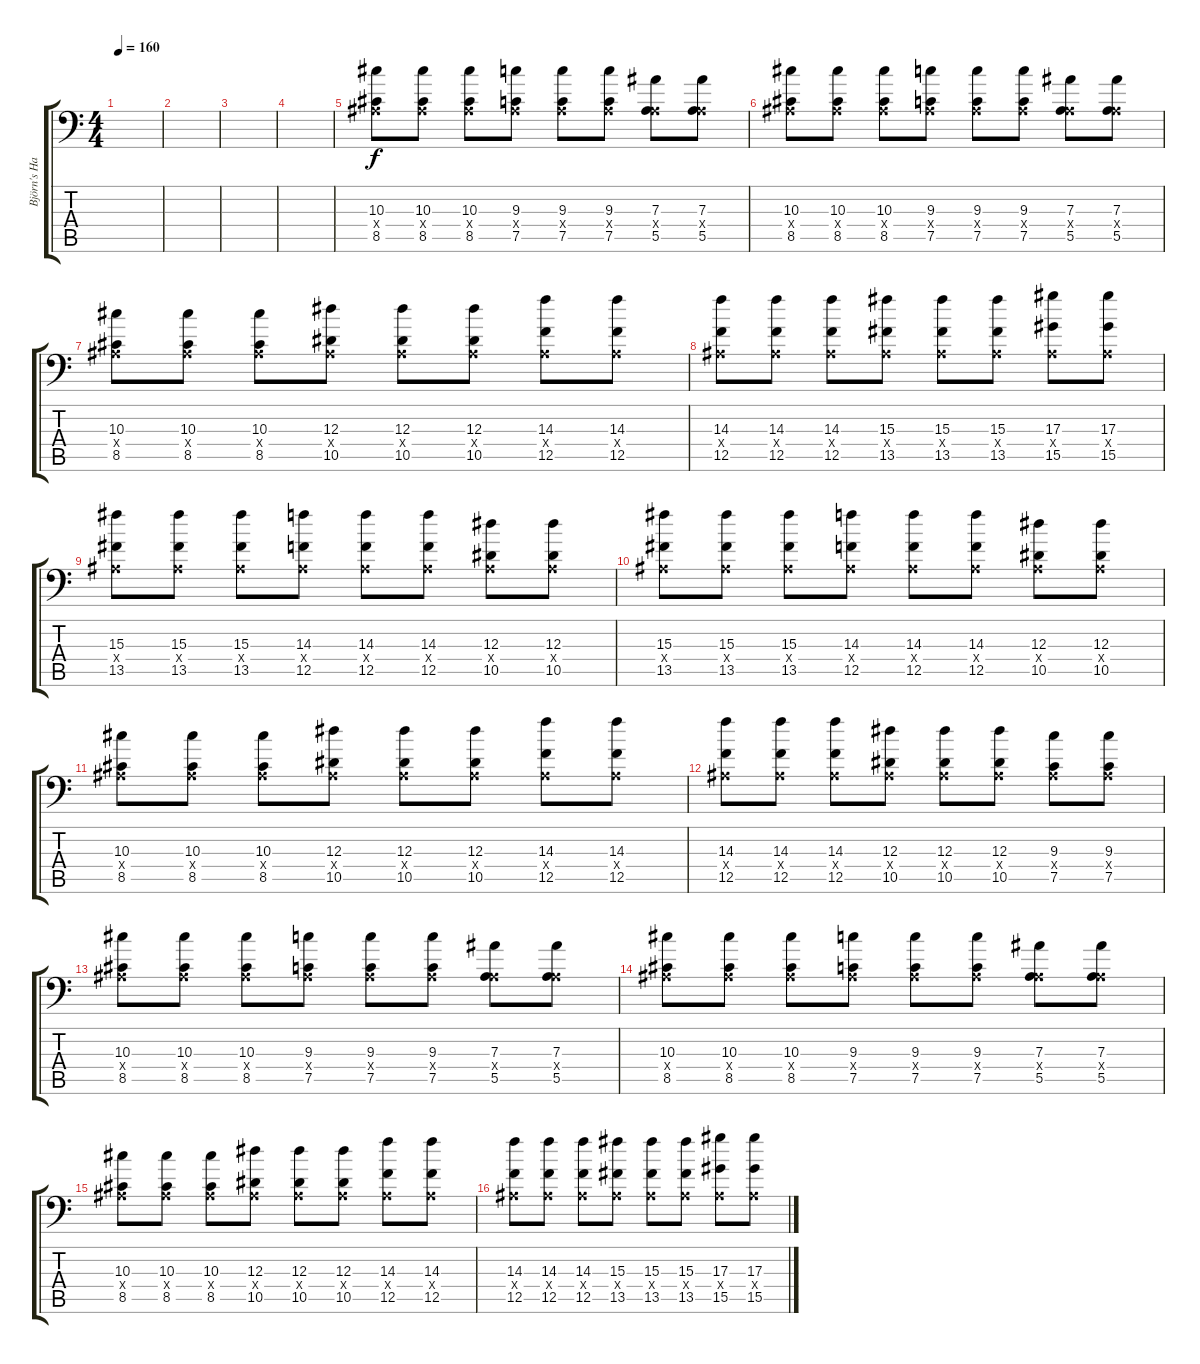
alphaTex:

\track ("Björn's Harmonizer" "Björn's Ha") {instrument distortionguitar}
\staff {score tabs}
\tuning (C4 G3 Eb3 Bb2 F2 Bb1) {hide}
\ts (4 4)
\tempo 160
\clef f4
\ks c
|
|
|
|
(10.3 0.4{x} 8.5).8{balance 12} (10.3 0.4{x} 8.5).8 (10.3 0.4{x} 8.5).8 (9.3 0.4{x} 7.5).8 (9.3 0.4{x} 7.5).8 (9.3 0.4{x} 7.5).8 (7.3 0.4{x} 5.5).8 (7.3 0.4{x} 5.5).8 |
(10.3 0.4{x} 8.5).8 (10.3 0.4{x} 8.5).8 (10.3 0.4{x} 8.5).8 (9.3 0.4{x} 7.5).8 (9.3 0.4{x} 7.5).8 (9.3 0.4{x} 7.5).8 (7.3 0.4{x} 5.5).8 (7.3 0.4{x} 5.5).8 |
(10.3 0.4{x} 8.5).8 (10.3 0.4{x} 8.5).8 (10.3 0.4{x} 8.5).8 (12.3 0.4{x} 10.5).8 (12.3 0.4{x} 10.5).8 (12.3 0.4{x} 10.5).8 (14.3 0.4{x} 12.5).8 (14.3 0.4{x} 12.5).8 |
(14.3 0.4{x} 12.5).8 (14.3 0.4{x} 12.5).8 (14.3 0.4{x} 12.5).8 (15.3 0.4{x} 13.5).8 (15.3 0.4{x} 13.5).8 (15.3 0.4{x} 13.5).8 (17.3 0.4{x} 15.5).8 (17.3 0.4{x} 15.5).8 |
(15.3 0.4{x} 13.5).8 (15.3 0.4{x} 13.5).8 (15.3 0.4{x} 13.5).8 (14.3 0.4{x} 12.5).8 (14.3 0.4{x} 12.5).8 (14.3 0.4{x} 12.5).8 (12.3 0.4{x} 10.5).8 (12.3 0.4{x} 10.5).8 |
(15.3 0.4{x} 13.5).8 (15.3 0.4{x} 13.5).8 (15.3 0.4{x} 13.5).8 (14.3 0.4{x} 12.5).8 (14.3 0.4{x} 12.5).8 (14.3 0.4{x} 12.5).8 (12.3 0.4{x} 10.5).8 (12.3 0.4{x} 10.5).8 |
(10.3 0.4{x} 8.5).8 (10.3 0.4{x} 8.5).8 (10.3 0.4{x} 8.5).8 (12.3 0.4{x} 10.5).8 (12.3 0.4{x} 10.5).8 (12.3 0.4{x} 10.5).8 (14.3 0.4{x} 12.5).8 (14.3 0.4{x} 12.5).8 |
(14.3 0.4{x} 12.5).8 (14.3 0.4{x} 12.5).8 (14.3 0.4{x} 12.5).8 (12.3 0.4{x} 10.5).8 (12.3 0.4{x} 10.5).8 (12.3 0.4{x} 10.5).8 (9.3 0.4{x} 7.5).8 (9.3 0.4{x} 7.5).8 |
(10.3 0.4{x} 8.5).8 (10.3 0.4{x} 8.5).8 (10.3 0.4{x} 8.5).8 (9.3 0.4{x} 7.5).8 (9.3 0.4{x} 7.5).8 (9.3 0.4{x} 7.5).8 (7.3 0.4{x} 5.5).8 (7.3 0.4{x} 5.5).8 |
(10.3 0.4{x} 8.5).8 (10.3 0.4{x} 8.5).8 (10.3 0.4{x} 8.5).8 (9.3 0.4{x} 7.5).8 (9.3 0.4{x} 7.5).8 (9.3 0.4{x} 7.5).8 (7.3 0.4{x} 5.5).8 (7.3 0.4{x} 5.5).8 |
(10.3 0.4{x} 8.5).8 (10.3 0.4{x} 8.5).8 (10.3 0.4{x} 8.5).8 (12.3 0.4{x} 10.5).8 (12.3 0.4{x} 10.5).8 (12.3 0.4{x} 10.5).8 (14.3 0.4{x} 12.5).8 (14.3 0.4{x} 12.5).8 |
(14.3 0.4{x} 12.5).8 (14.3 0.4{x} 12.5).8 (14.3 0.4{x} 12.5).8 (15.3 0.4{x} 13.5).8 (15.3 0.4{x} 13.5).8 (15.3 0.4{x} 13.5).8 (17.3 0.4{x} 15.5).8 (17.3 0.4{x} 15.5).8
